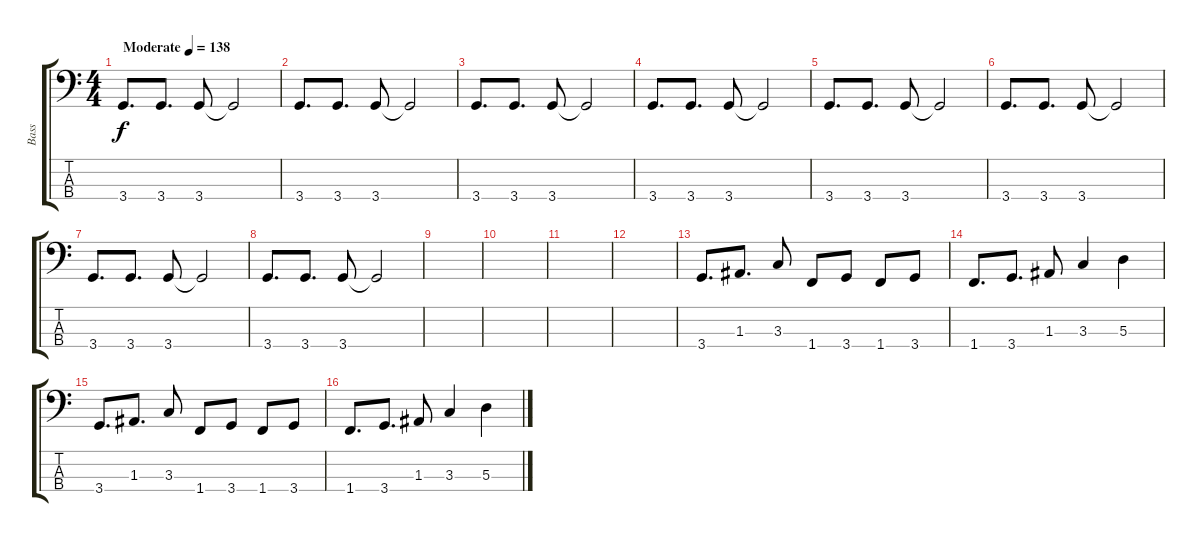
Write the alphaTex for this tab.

\track ("Bass" "Bass") {instrument electricbassfinger}
\staff {score tabs}
\tuning (G2 D2 A1 E1) {hide}
\ts (4 4)
\tempo (138 "Moderate")
\clef f4
\ks c
3.4.8{d dy f instrument electricbassfinger} 3.4.8{d} 3.4.8 3.4{t}.2 |
3.4.8{d} 3.4.8{d} 3.4.8 3.4{t}.2 |
3.4.8{d} 3.4.8{d} 3.4.8 3.4{t}.2 |
3.4.8{d} 3.4.8{d} 3.4.8 3.4{t}.2 |
3.4.8{d} 3.4.8{d} 3.4.8 3.4{t}.2 |
3.4.8{d} 3.4.8{d} 3.4.8 3.4{t}.2 |
3.4.8{d} 3.4.8{d} 3.4.8 3.4{t}.2 |
3.4.8{d} 3.4.8{d} 3.4.8 3.4{t}.2 |
|
|
|
|
3.4.8{d} 1.3.8{d} 3.3.8 1.4.8 3.4.8 1.4.8 3.4.8 |
1.4.8{d} 3.4.8{d} 1.3.8 3.3.4 5.3.4 |
3.4.8{d} 1.3.8{d} 3.3.8 1.4.8 3.4.8 1.4.8 3.4.8 |
1.4.8{d} 3.4.8{d} 1.3.8 3.3.4 5.3.4
